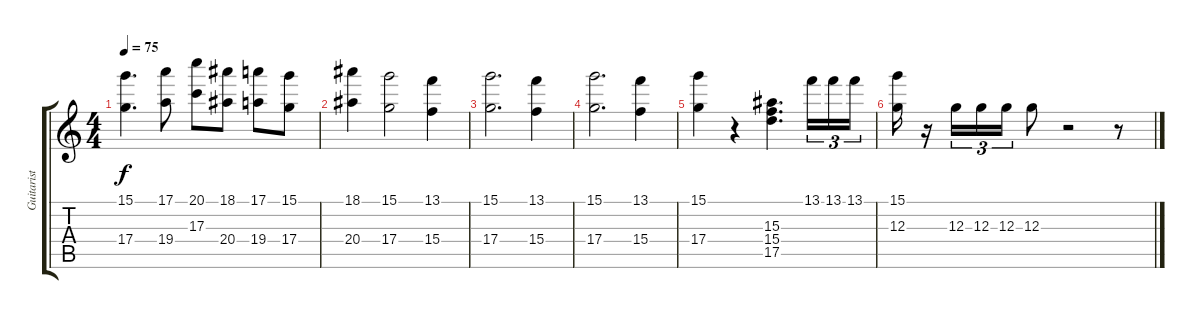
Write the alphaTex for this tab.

\track ("Guitarist" "Guitarist") {instrument distortionguitar}
\staff {score tabs}
\tuning (E4 B3 G3 D3 A2 E2) {hide}
\ts (4 4)
\tempo 75
\clef g2
\ks c
(15.1 17.4).4{d dy f} (17.1 19.4).8 (20.1 17.3).8 (18.1 20.4).8 (17.1 19.4).8 (15.1 17.4).8 |
(18.1 20.4).4 (15.1 17.4).2 (13.1 15.4).4 |
(15.1 17.4).2{d} (13.1 15.4).4 |
(15.1 17.4).2{d} (13.1 15.4).4 |
(15.1 17.4).4 r.4 (15.3 15.4 17.5).4{d} 13.1.16{tu (3 2)} 13.1.16{tu (3 2)} 13.1.16{tu (3 2)} |
(15.1 12.3).16 r.16 12.3.16{tu (3 2)} 12.3.16{tu (3 2)} 12.3.16{tu (3 2)} 12.3.8 r.2 r.8
